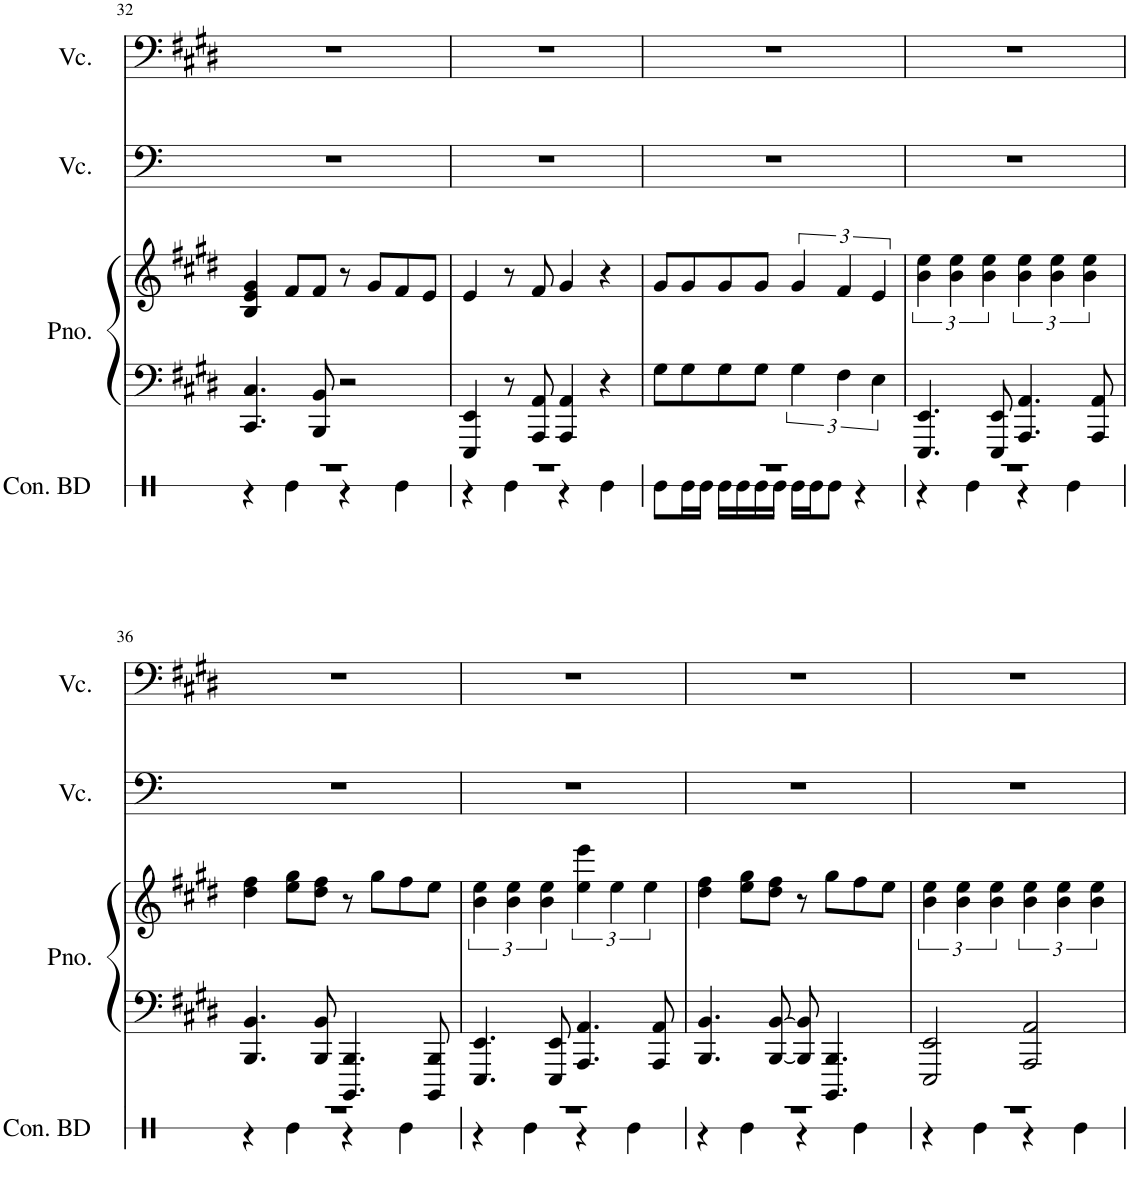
**kern	**kern	**kern	**kern	**kern
*part4	*part3	*part3	*part2	*part1
*staff5	*staff4	*staff3	*staff2	*staff1
*I"Concert Bass Drum, Concert Bass Drum	*I"Piano, Piano	*	*I"Violoncello	*I"Violoncello, Violoncello
*I'Con. BD	*I'Pno.	*	*I'Vc.	*I'Vc.
!!LO:PB:g=z
*clefX	*clefF4	*clefG2	*clefF4	*clefF4
*k[]	*k[f#c#g#d#]	*k[f#c#g#d#]	*k[]	*k[f#c#g#d#]
*M4/4	*M4/4	*M4/4	*M4/4	*M4/4
=32	=32	=32	=32	=32
*^	*	*	*	*
1r	4r	4.CC#/ 4.C#/	4B/ 4e/ 4g#/	1r	1r
.	4Re\	.	8f#/L	.	.
.	.	8BBB/ 8BB/	8f#/J	.	.
.	4r	2r	8r	.	.
.	.	.	8g#/L	.	.
.	4Re\	.	8f#/	.	.
.	.	.	8e/J	.	.
=33	=33	=33	=33	=33	=33
1r	4r	4EEE/ 4EE/	4e/	1r	1r
.	4Re\	8r	8r	.	.
.	.	8AAA/ 8AA/	8f#/	.	.
.	4r	4AAA/ 4AA/	4g#/	.	.
.	4Re\	4r	4r	.	.
=34	=34	=34	=34	=34	=34
1r	8Re\L	8G#\L	8g#/L	1r	1r
.	16Re\L	8G#\	8g#/	.	.
.	16Re\JJ	.	.	.	.
.	16Re\LL	8G#\	8g#/	.	.
.	16Re\	.	.	.	.
.	16Re\	8G#\J	8g#/J	.	.
.	16Re\JJ	.	.	.	.
.	16Re\LL	6G#\	6g#/	.	.
.	16Re\J	.	.	.	.
.	8Re\J	.	.	.	.
.	.	6F#\	6f#/	.	.
.	4r	.	.	.	.
.	.	6E\	6e/	.	.
=35	=35	=35	=35	=35	=35
1r	4r	4.EEE/ 4.EE/	6b\ 6ee\	1r	1r
.	.	.	6b\ 6ee\	.	.
.	4Re\	.	.	.	.
.	.	.	6b\ 6ee\	.	.
.	.	8EEE/ 8EE/	.	.	.
.	4r	4.AAA/ 4.AA/	6b\ 6ee\	.	.
.	.	.	6b\ 6ee\	.	.
.	4Re\	.	.	.	.
.	.	.	6b\ 6ee\	.	.
.	.	8AAA/ 8AA/	.	.	.
!!LO:LB:g=z
=36	=36	=36	=36	=36	=36
1r	4r	4.BBB/ 4.BB/	4dd#\ 4ff#\	1r	1r
.	4Re\	.	8ee\ 8gg#\L	.	.
.	.	8BBB/ 8BB/	8dd#\ 8ff#\J	.	.
.	4r	4.BBBB/ 4.BBB/	8r	.	.
.	.	.	8gg#\L	.	.
.	4Re\	.	8ff#\	.	.
.	.	8BBBB/ 8BBB/	8ee\J	.	.
=37	=37	=37	=37	=37	=37
1r	4r	4.EEE/ 4.EE/	6b\ 6ee\	1r	1r
.	.	.	6b\ 6ee\	.	.
.	4Re\	.	.	.	.
.	.	.	6b\ 6ee\	.	.
.	.	8EEE/ 8EE/	.	.	.
.	4r	4.AAA/ 4.AA/	6ee\ 6eee\	.	.
.	.	.	6ee\	.	.
.	4Re\	.	.	.	.
.	.	.	6ee\	.	.
.	.	8AAA/ 8AA/	.	.	.
=38	=38	=38	=38	=38	=38
1r	4r	4.BBB/ 4.BB/	4dd#\ 4ff#\	1r	1r
.	4Re\	.	8ee\ 8gg#\L	.	.
.	.	[8BBB/ [8BB/	8dd#\ 8ff#\J	.	.
.	4r	8BBB/] 8BB/]	8r	.	.
.	.	4.BBBB/ 4.BBB/	8gg#\L	.	.
.	4Re\	.	8ff#\	.	.
.	.	.	8ee\J	.	.
=39	=39	=39	=39	=39	=39
1r	4r	2EEE/ 2EE/	6b\ 6ee\	1r	1r
.	.	.	6b\ 6ee\	.	.
.	4Re\	.	.	.	.
.	.	.	6b\ 6ee\	.	.
.	4r	2AAA/ 2AA/	6b\ 6ee\	.	.
.	.	.	6b\ 6ee\	.	.
.	4Re\	.	.	.	.
.	.	.	6b\ 6ee\	.	.
*v	*v	*	*	*	*
=	=	=	=	=
*-	*-	*-	*-	*-
